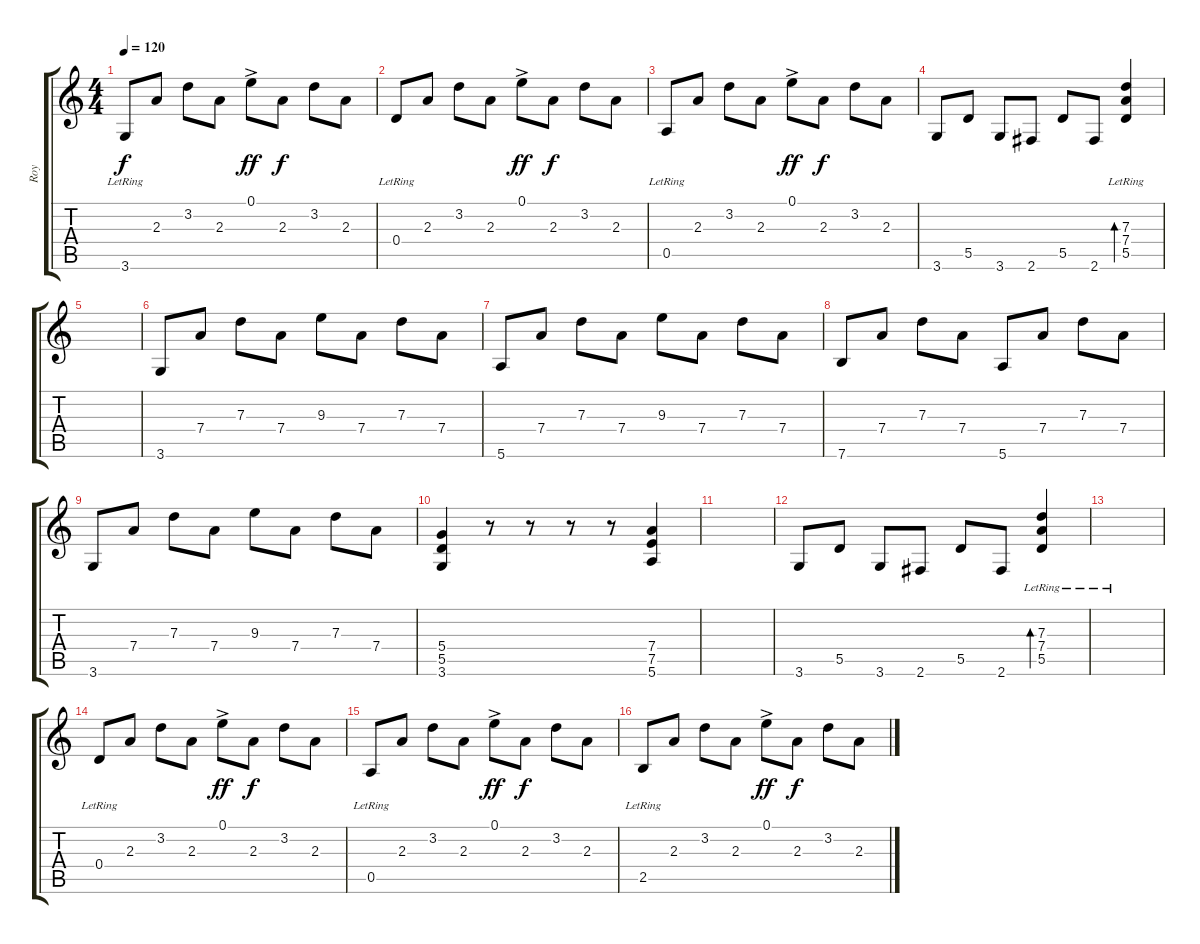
\track ("Roy" "Roy") {instrument distortionguitar}
\staff {score tabs}
\tuning (E4 B3 G3 D3 A2 E2) {hide}
\ts (4 4)
\tempo 120
\clef g2
\ks c
3.6{lr}.8{dy f} 2.3.8 3.2.8 2.3.8 0.1{ac}.8{dy ff} 2.3.8{dy f} 3.2.8 2.3.8 |
0.4{lr}.8 2.3.8 3.2.8 2.3.8 0.1{ac}.8{dy ff} 2.3.8{dy f} 3.2.8 2.3.8 |
0.5{lr}.8 2.3.8 3.2.8 2.3.8 0.1{ac}.8{dy ff} 2.3.8{dy f} 3.2.8 2.3.8 |
3.6.8 5.5.8 3.6.8 2.6.8 5.5.8 2.6.8 (7.3{lr} 7.4{lr} 5.5{lr}).4{bd 60} |
|
3.6.8 7.4.8 7.3.8 7.4.8 9.3.8 7.4.8 7.3.8 7.4.8 |
5.6.8 7.4.8 7.3.8 7.4.8 9.3.8 7.4.8 7.3.8 7.4.8 |
7.6.8 7.4.8 7.3.8 7.4.8 5.6.8 7.4.8 7.3.8 7.4.8 |
3.6.8 7.4.8 7.3.8 7.4.8 9.3.8 7.4.8 7.3.8 7.4.8 |
(5.4 5.5 3.6).4 r.8 r.8 r.8 r.8 (7.4 7.5 5.6).4 |
|
3.6.8 5.5.8 3.6.8 2.6.8 5.5.8 2.6.8 (7.3{lr} 7.4{lr} 5.5{lr}).4{bd 60} |
|
0.4{lr}.8 2.3.8 3.2.8 2.3.8 0.1{ac}.8{dy ff} 2.3.8{dy f} 3.2.8 2.3.8 |
0.5{lr}.8 2.3.8 3.2.8 2.3.8 0.1{ac}.8{dy ff} 2.3.8{dy f} 3.2.8 2.3.8 |
2.5{lr}.8 2.3.8 3.2.8 2.3.8 0.1{ac}.8{dy ff} 2.3.8{dy f} 3.2.8 2.3.8
